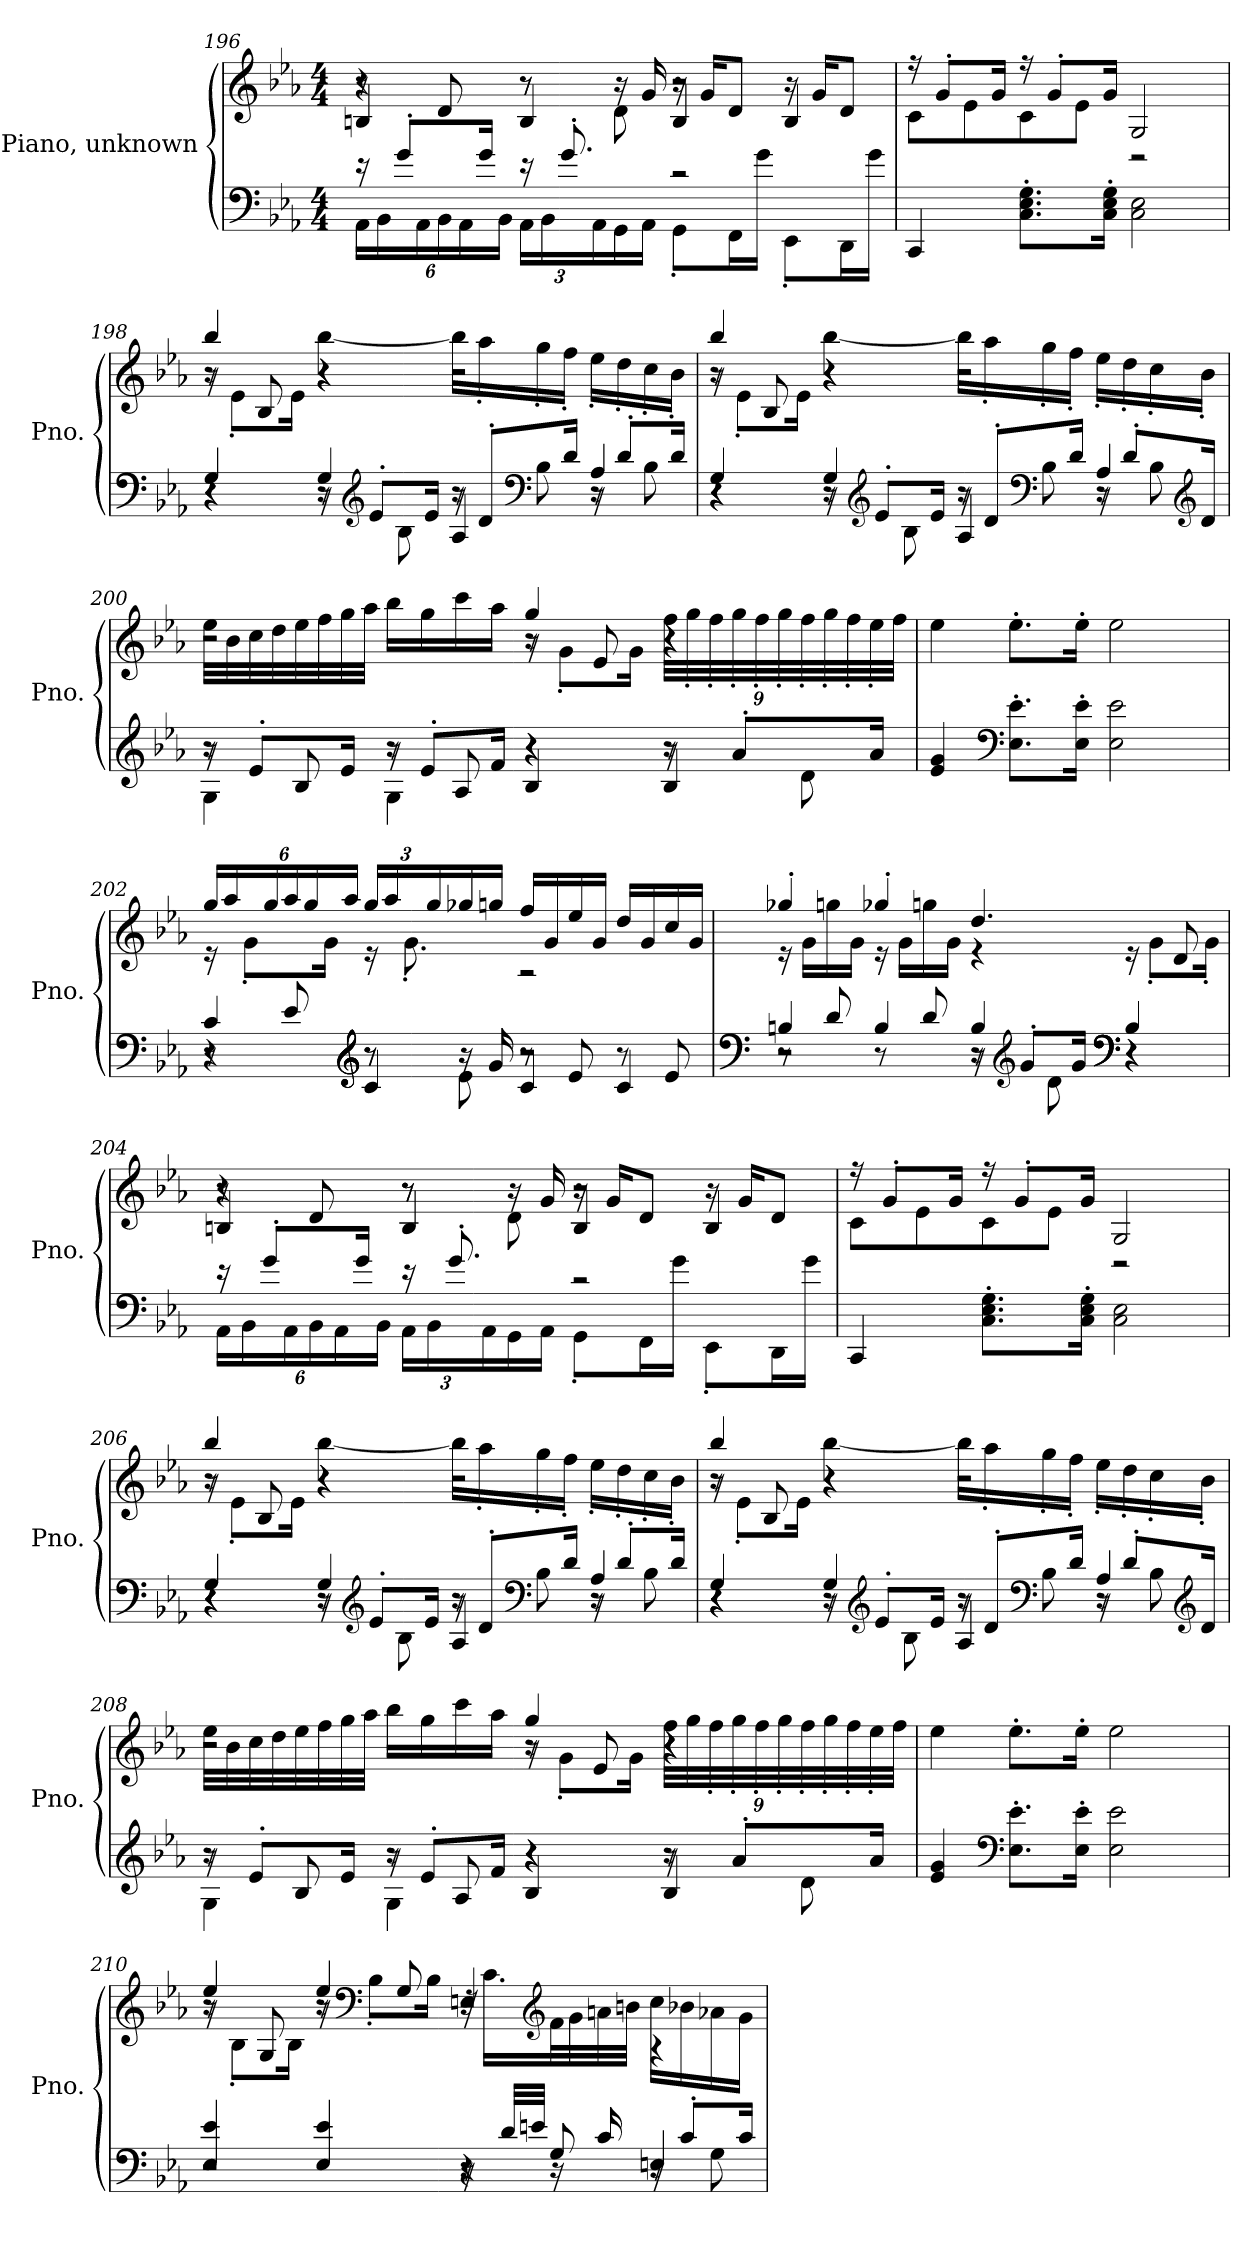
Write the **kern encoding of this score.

**kern	**kern
*part1	*part1
*staff2	*staff1
*I"Piano, unknown	*
*I'Pno.	*
*clefF4	*clefG2
*k[b-e-a-]	*k[b-e-a-]
*M4/4	*M4/4
=196	=196
*^	*
*	*Xbrackettup	*
*	*	*^
*	*	*	*^
16r	24AA-\LL	8r	4r	4Bn/
.	24BB-\	.	.	.
8g'/L	.	.	.	.
.	24AA-\	.	.	.
.	24BB-\	8d/	.	.
.	24AA-\	.	.	.
16g/Jk	.	.	.	.
.	24BB-\JJ	.	.	.
16r	24AA-\LL	8r	8r	4B/
.	24BB-\	.	.	.
8.g'/	.	.	.	.
.	24AA-\	.	.	.
.	16GG\	16r	8d\	.
.	16AA-\JJ	16g/	.	.
2r	8GG'\L	16r	2r	4B/
.	.	16g/KL	.	.
.	16FF\L	8d/J	.	.
.	16g\JJ	.	.	.
.	8EE-'\L	16r	.	4B/
.	.	16g/KL	.	.
.	16DD\L	8d/J	.	.
.	16g\JJ	.	.	.
*v	*v	*	*	*
*	*	*v	*v
!!LO:LB:g=z
=197	=197	=197
4CC/	16r	8c\L
.	8g'/L	.
.	.	8e-\
.	16g/Jk	.
8.C\' 8.E-\' 8.G\'L	16r	8c\
.	8g'/L	.
.	.	8e-\J
16C\' 16E-\' 16G\'Jk	16g/Jk	.
2C\ 2E-\	2G/	2r
=198	=198	=198
*^	*	*^
*	*^	*	*	*
4G/	4r	4r	4bb-/	16r	8r
.	.	.	.	8e-'\L	.
.	.	.	.	.	8B-/
.	.	.	.	16e-\Jk	.
16r	8r	4G/	4r	[4bb-\	4r
*clefG2	*	*	*	*	*
8e-'/L	.	.	.	.	.
.	8B-\	.	.	.	.
16e-/Jk	.	.	.	.	.
16r	8r	4A-/	2r	16bb-\LL]	2r
8d'/L	.	.	.	16aa-'\	.
*clefF4	*	*	*	*	*
.	8B-\	.	.	16gg'\	.
16d/Jk	.	.	.	16ff'\JJ	.
16r	8r	4A-/	.	16ee-'\LL	.
8d'/L	.	.	.	16dd'\	.
.	8B-\	.	.	16cc'\	.
16d/Jk	.	.	.	16b-'\JJ	.
!!LO:PB:g=z	!!	!!
=199	=199	=199	=199	=199	=199
4G/	4r	4r	4bb-/	16r	8r
.	.	.	.	8e-'\L	.
.	.	.	.	.	8B-/
.	.	.	.	16e-\Jk	.
16r	8r	4G/	4r	[4bb-\	4r
*clefG2	*	*	*	*	*
8e-'/L	.	.	.	.	.
.	8B-\	.	.	.	.
16e-/Jk	.	.	.	.	.
16r	8r	4A-/	2r	16bb-\LL]	2r
8d'/L	.	.	.	16aa-'\	.
*clefF4	*	*	*	*	*
.	8B-\	.	.	16gg'\	.
16d/Jk	.	.	.	16ff'\JJ	.
16r	8r	4A-/	.	16ee-'\LL	.
8d'/L	.	.	.	16dd'\	.
.	8B-\	.	.	16cc'\	.
*clefG2	*	*	*	*	*
16d/Jk	.	.	.	16b-'\JJ	.
!!LO:LB:g=z	!!	!!
=200	=200	=200	=200	=200	=200
16r	4G\	8r	2r	32ee-\LLL	2r
.	.	.	.	32b-\	.
8e-'/L	.	.	.	32cc\	.
.	.	.	.	32dd\	.
.	.	8B-/	.	32ee-\	.
.	.	.	.	32ff\	.
16e-/Jk	.	.	.	32gg\	.
.	.	.	.	32aa-\JJJ	.
16r	4G\	8r	.	16bb-\LL	.
8e-'/L	.	.	.	16gg\	.
.	.	8A-/	.	16ccc\	.
16f/Jk	.	.	.	16aa-\JJ	.
4B-/	4r	4r	4gg/	16r	8r
.	.	.	.	8g'\L	.
.	.	.	.	.	8e-/
.	.	.	.	16g\Jk	.
*	*	*	*	*Xbrackettup	*
16r	8r	4B-/	4r	48ff\LLL	4r
.	.	.	.	48gg'\	.
.	.	.	.	48ff'\	.
8a-'/L	.	.	.	48gg'\	.
.	.	.	.	48ff'\	.
.	.	.	.	48gg'\	.
.	8d\	.	.	48ff'\	.
.	.	.	.	48gg'\	.
.	.	.	.	48ff'\	.
16a-/Jk	.	.	.	32ee-'\	.
.	.	.	.	32ff\JJJ	.
*v	*v	*v	*	*	*
*	*v	*v	*v
=201	=201
4e-/ 4g/	4ee-\
*clefF4	*
8.E-\' 8.e-\'L	8.ee-'\L
16E-\' 16e-\'Jk	16ee-'\Jk
2E-\ 2e-\	2ee-\
!!LO:LB:g=z
=202	=202
*^	*^
*	*^	*	*
8r	4r	4c/	24gg/LL	16r
.	.	.	24aa-/	.
.	.	.	.	8g'\L
.	.	.	24gg/	.
8e-/	.	.	24aa-/	.
.	.	.	24gg/	.
.	.	.	.	16g\Jk
.	.	.	24aa-/JJ	.
*clefG2	*	*	*	*
8r	8r	4c/	24gg/LL	16r
.	.	.	24aa-/	.
.	.	.	.	8.g'\
.	.	.	24gg/	.
16r	8e-\	.	16gg-X/	.
16g/	.	.	16ggn/JJ	.
8r	2r	4c/	16ff/LL	2r
.	.	.	16g/	.
8e-/	.	.	16ee-/	.
.	.	.	16g/JJ	.
8r	.	4c/	16dd/LL	.
.	.	.	16g/	.
8e-/	.	.	16cc/	.
.	.	.	16g/JJ	.
!!LO:LB:g=z	!!
=203	=203	=203	=203	=203
*clefF4	*	*	*	*
8r	2r	4Bn/	4gg-X'/	16r
.	.	.	.	16g\LL
8d/	.	.	.	16ggn\
.	.	.	.	16g\JJ
8r	.	4B/	4gg-X'/	16r
.	.	.	.	16g\LL
8d/	.	.	.	16ggn\
.	.	.	.	16g\JJ
16r	8r	4B/	4.dd/	4r
*clefG2	*	*	*	*
8g'/L	.	.	.	.
.	8d\	.	.	.
16g/Jk	.	.	.	.
*clefF4	*	*	*	*
4B/	4r	4r	.	16r
.	.	.	.	8g'\L
.	.	.	8d/	.
.	.	.	.	16g'\Jk
*	*v	*v	*	*
=204	=204	=204	=204
*	*	*	*^
16r	24AA-\LL	8r	4r	4Bn/
.	24BB-\	.	.	.
8g'/L	.	.	.	.
.	24AA-\	.	.	.
.	24BB-\	8d/	.	.
.	24AA-\	.	.	.
16g/Jk	.	.	.	.
.	24BB-\JJ	.	.	.
16r	24AA-\LL	8r	8r	4B/
.	24BB-\	.	.	.
8.g'/	.	.	.	.
.	24AA-\	.	.	.
.	16GG\	16r	8d\	.
.	16AA-\JJ	16g/	.	.
2r	8GG'\L	16r	2r	4B/
.	.	16g/KL	.	.
.	16FF\L	8d/J	.	.
.	16g\JJ	.	.	.
.	8EE-'\L	16r	.	4B/
.	.	16g/KL	.	.
.	16DD\L	8d/J	.	.
.	16g\JJ	.	.	.
*v	*v	*	*	*
*	*	*v	*v
!!LO:LB:g=z
=205	=205	=205
4CC/	16r	8c\L
.	8g'/L	.
.	.	8e-\
.	16g/Jk	.
8.C\' 8.E-\' 8.G\'L	16r	8c\
.	8g'/L	.
.	.	8e-\J
16C\' 16E-\' 16G\'Jk	16g/Jk	.
2C\ 2E-\	2G/	2r
=206	=206	=206
*^	*	*^
*	*^	*	*	*
4G/	4r	4r	4bb-/	16r	8r
.	.	.	.	8e-'\L	.
.	.	.	.	.	8B-/
.	.	.	.	16e-\Jk	.
16r	8r	4G/	4r	[4bb-\	4r
*clefG2	*	*	*	*	*
8e-'/L	.	.	.	.	.
.	8B-\	.	.	.	.
16e-/Jk	.	.	.	.	.
16r	8r	4A-/	2r	16bb-\LL]	2r
8d'/L	.	.	.	16aa-'\	.
*clefF4	*	*	*	*	*
.	8B-\	.	.	16gg'\	.
16d/Jk	.	.	.	16ff'\JJ	.
16r	8r	4A-/	.	16ee-'\LL	.
8d'/L	.	.	.	16dd'\	.
.	8B-\	.	.	16cc'\	.
16d/Jk	.	.	.	16b-'\JJ	.
!!LO:LB:g=z	!!	!!
=207	=207	=207	=207	=207	=207
4G/	4r	4r	4bb-/	16r	8r
.	.	.	.	8e-'\L	.
.	.	.	.	.	8B-/
.	.	.	.	16e-\Jk	.
16r	8r	4G/	4r	[4bb-\	4r
*clefG2	*	*	*	*	*
8e-'/L	.	.	.	.	.
.	8B-\	.	.	.	.
16e-/Jk	.	.	.	.	.
16r	8r	4A-/	2r	16bb-\LL]	2r
8d'/L	.	.	.	16aa-'\	.
*clefF4	*	*	*	*	*
.	8B-\	.	.	16gg'\	.
16d/Jk	.	.	.	16ff'\JJ	.
16r	8r	4A-/	.	16ee-'\LL	.
8d'/L	.	.	.	16dd'\	.
.	8B-\	.	.	16cc'\	.
*clefG2	*	*	*	*	*
16d/Jk	.	.	.	16b-'\JJ	.
!!LO:PB:g=z	!!	!!
=208	=208	=208	=208	=208	=208
16r	4G\	8r	2r	32ee-\LLL	2r
.	.	.	.	32b-\	.
8e-'/L	.	.	.	32cc\	.
.	.	.	.	32dd\	.
.	.	8B-/	.	32ee-\	.
.	.	.	.	32ff\	.
16e-/Jk	.	.	.	32gg\	.
.	.	.	.	32aa-\JJJ	.
16r	4G\	8r	.	16bb-\LL	.
8e-'/L	.	.	.	16gg\	.
.	.	8A-/	.	16ccc\	.
16f/Jk	.	.	.	16aa-\JJ	.
4B-/	4r	4r	4gg/	16r	8r
.	.	.	.	8g'\L	.
.	.	.	.	.	8e-/
.	.	.	.	16g\Jk	.
16r	8r	4B-/	4r	48ff\LLL	4r
.	.	.	.	48gg\	.
.	.	.	.	48ff'\	.
8a-'/L	.	.	.	48gg'\	.
.	.	.	.	48ff'\	.
.	.	.	.	48gg'\	.
.	8d\	.	.	48ff'\	.
.	.	.	.	48gg'\	.
.	.	.	.	48ff'\	.
16a-/Jk	.	.	.	32ee-'\	.
.	.	.	.	32ff\JJJ	.
*v	*v	*v	*	*	*
*	*v	*v	*v
=209	=209
4e-/ 4g/	4ee-\
*clefF4	*
8.E-\' 8.e-\'L	8.ee-'\L
16E-\' 16e-\'Jk	16ee-'\Jk
2E-\ 2e-\	2ee-\
!!LO:LB:g=z
=210	=210
*^	*^
*	*^	*	*^
4E-/ 4e-/	2r	2r	4ee-/	16r	8r
.	.	.	.	8B-'\L	.
.	.	.	.	.	8G/
.	.	.	.	16B-\Jk	.
4E-/ 4e-/	.	.	4ee-/	16r	8r
*	*	*	*clefF4	*	*
.	.	.	.	8B-'\L	.
.	.	.	.	.	8G/
.	.	.	.	16B-\Jk	.
16r	4r	8r	2r	32r	4En/
.	.	.	.	16.c\LL	.
32d/LLL	.	.	.	.	.
32en/JJJ	.	.	.	.	.
*	*	*	*clefG2	*	*
16r	.	8G/	.	32f\L	.
.	.	.	.	32g\	.
16c/	.	.	.	32an\	.
.	.	.	.	32bn\JJJ	.
16r	8r	4En/	.	16cc\LL	4r
8c'/L	.	.	.	16b-X\	.
.	8G\	.	.	16a-X\	.
16c/Jk	.	.	.	16g\JJ	.
*v	*v	*v	*	*	*
*	*v	*v	*v
=	=
*-	*-
